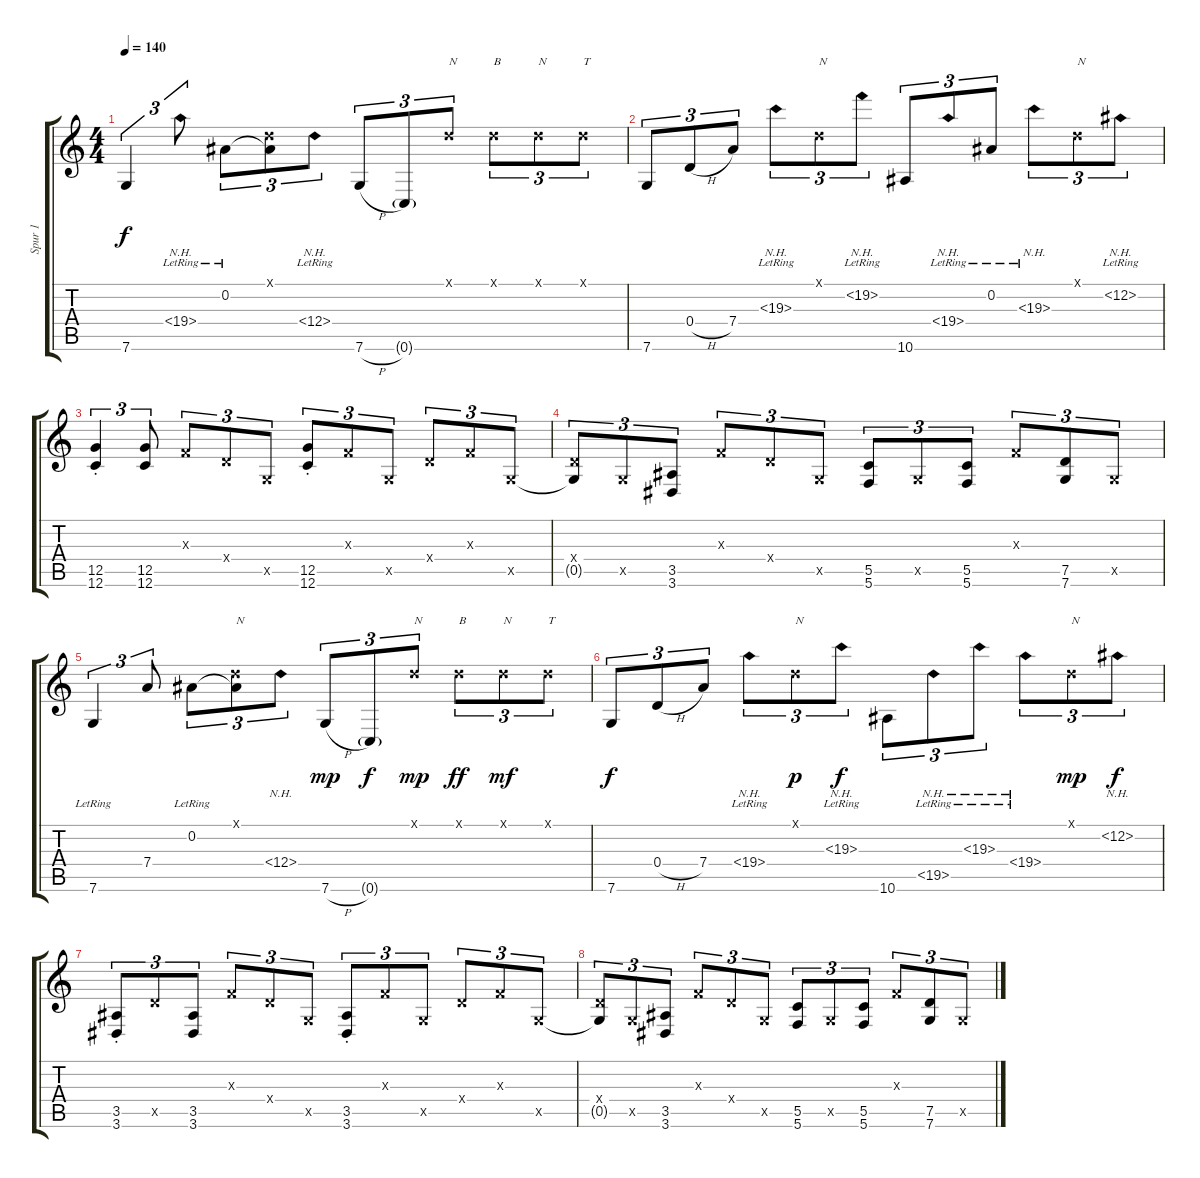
\track ("Spur 1" "Spur 1") {instrument acousticguitarsteel}
\staff {score tabs}
\tuning (D4 Bb3 F3 D3 G2 C2) {hide}
\ts (4 4)
\tempo 140
\clef g2
\ks c
7.6.4{tu (3 2) dy f} 19.4{nh lr}.8{tu (3 2)} 0.2{lr}.8{tu (3 2)} (0.1{x} 0.2{t}).8{tu (3 2)} 12.4{nh lr}.8{tu (3 2)} 7.6{h}.8{tu (3 2)} 0.6{g}.8{tu (3 2)} 0.1{x}.8{tu (3 2) txt "N"} 0.1{x}.8{tu (3 2) txt "B"} 0.1{x}.8{tu (3 2) txt "N"} 0.1{x}.8{tu (3 2) txt "T"} |
7.6.8{tu (3 2)} 0.4{h}.8{tu (3 2)} 7.4.8{tu (3 2)} 19.3{nh lr}.8{tu (3 2)} 0.1{x}.8{tu (3 2) txt "N"} 19.2{nh lr}.8{tu (3 2)} 10.6.8{tu (3 2)} 19.4{nh lr}.8{tu (3 2)} 0.2{lr}.8{tu (3 2)} 19.3{nh lr}.8{tu (3 2)} 0.1{x}.8{tu (3 2) txt "N"} 12.2{nh lr}.8{tu (3 2)} |
(12.5{st} 12.6{st}).4{tu (3 2)} (12.5 12.6).8{tu (3 2)} 0.3{x}.8{tu (3 2)} 0.4{x}.8{tu (3 2)} 0.5{x}.8{tu (3 2)} (12.5{st} 12.6{st}).8{tu (3 2)} 0.3{x}.8{tu (3 2)} 0.5{x}.8{tu (3 2)} 0.4{x}.8{tu (3 2)} 0.3{x}.8{tu (3 2)} 0.5{x}.8{tu (3 2)} |
(0.4{x} 0.5{t}).8{tu (3 2)} 0.5{x}.8{tu (3 2)} (3.5 3.6).8{tu (3 2)} 0.3{x}.8{tu (3 2)} 0.4{x}.8{tu (3 2)} 0.5{x}.8{tu (3 2)} (5.5 5.6).8{tu (3 2)} 0.5{x}.8{tu (3 2)} (5.5 5.6).8{tu (3 2)} 0.3{x}.8{tu (3 2)} (7.5 7.6).8{tu (3 2)} 0.5{x}.8{tu (3 2)} |
7.6{lr}.4{tu (3 2)} 7.4.8{tu (3 2)} 0.2{lr}.8{tu (3 2)} (0.1{x} 0.2{t}).8{tu (3 2) txt "N"} 12.4{nh}.8{tu (3 2)} 7.6{h}.8{tu (3 2) dy mp} 0.6{g}.8{tu (3 2) dy f} 0.1{x}.8{tu (3 2) txt "N" dy mp} 0.1{x}.8{tu (3 2) txt "B" dy ff} 0.1{x}.8{tu (3 2) txt "N" dy mf} 0.1{x}.8{tu (3 2) txt "T"} |
7.6.8{tu (3 2) dy f} 0.4{h}.8{tu (3 2)} 7.4.8{tu (3 2)} 19.4{nh lr}.8{tu (3 2)} 0.1{x}.8{tu (3 2) txt "N" dy p} 19.3{nh lr}.8{tu (3 2) dy f} 10.6.8{tu (3 2)} 19.5{nh lr}.8{tu (3 2)} 19.3{nh lr}.8{tu (3 2)} 19.4{nh lr}.8{tu (3 2)} 0.1{x}.8{tu (3 2) txt "N" dy mp} 12.2{nh}.8{tu (3 2) dy f} |
(3.5{st} 3.6{st}).8{tu (3 2)} 7.5{x}.8{tu (3 2)} (3.5 3.6).8{tu (3 2)} 0.3{x}.8{tu (3 2)} 0.4{x}.8{tu (3 2)} 0.5{x}.8{tu (3 2)} (3.5{st} 3.6{st}).8{tu (3 2)} 0.3{x}.8{tu (3 2)} 0.5{x}.8{tu (3 2)} 0.4{x}.8{tu (3 2)} 0.3{x}.8{tu (3 2)} 0.5{x}.8{tu (3 2)} |
(0.4{x} 0.5{t}).8{tu (3 2)} 0.5{x}.8{tu (3 2)} (3.5 3.6).8{tu (3 2)} 0.3{x}.8{tu (3 2)} 0.4{x}.8{tu (3 2)} 0.5{x}.8{tu (3 2)} (5.5 5.6).8{tu (3 2)} 0.5{x}.8{tu (3 2)} (5.5 5.6).8{tu (3 2)} 0.3{x}.8{tu (3 2)} (7.5 7.6).8{tu (3 2)} 0.5{x}.8{tu (3 2)}
